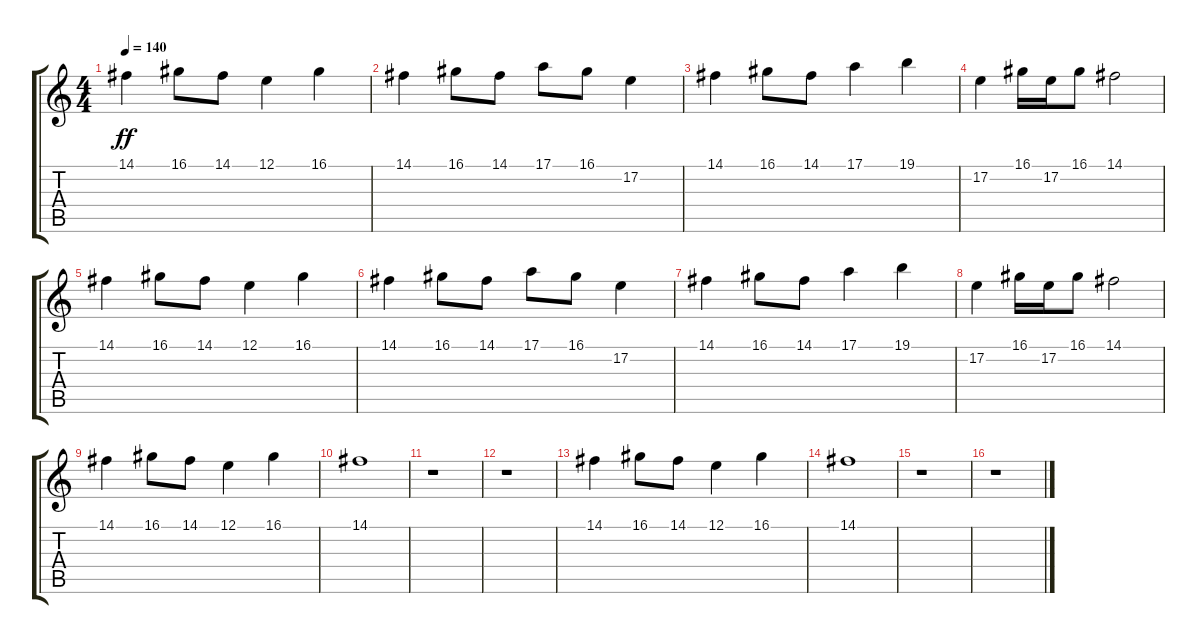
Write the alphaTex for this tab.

\track "" {instrument piccolo}
\staff {score tabs}
\tuning (E4 B3 G3 D3 A2 E2) {hide}
\ts (4 4)
\tempo 140
\clef g2
\ks c
14.1.4{dy ff} 16.1.8 14.1.8 12.1.4 16.1.4 |
14.1.4 16.1.8 14.1.8 17.1.8 16.1.8 17.2.4 |
14.1.4 16.1.8 14.1.8 17.1.4 19.1.4 |
17.2.4 16.1.16 17.2.16 16.1.8 14.1.2 |
14.1.4 16.1.8 14.1.8 12.1.4 16.1.4 |
14.1.4 16.1.8 14.1.8 17.1.8 16.1.8 17.2.4 |
14.1.4 16.1.8 14.1.8 17.1.4 19.1.4 |
17.2.4 16.1.16 17.2.16 16.1.8 14.1.2 |
14.1.4 16.1.8 14.1.8 12.1.4 16.1.4 |
14.1.1 |
r.1 |
r.1 |
14.1.4 16.1.8 14.1.8 12.1.4 16.1.4 |
14.1.1 |
r.1 |
r.1
